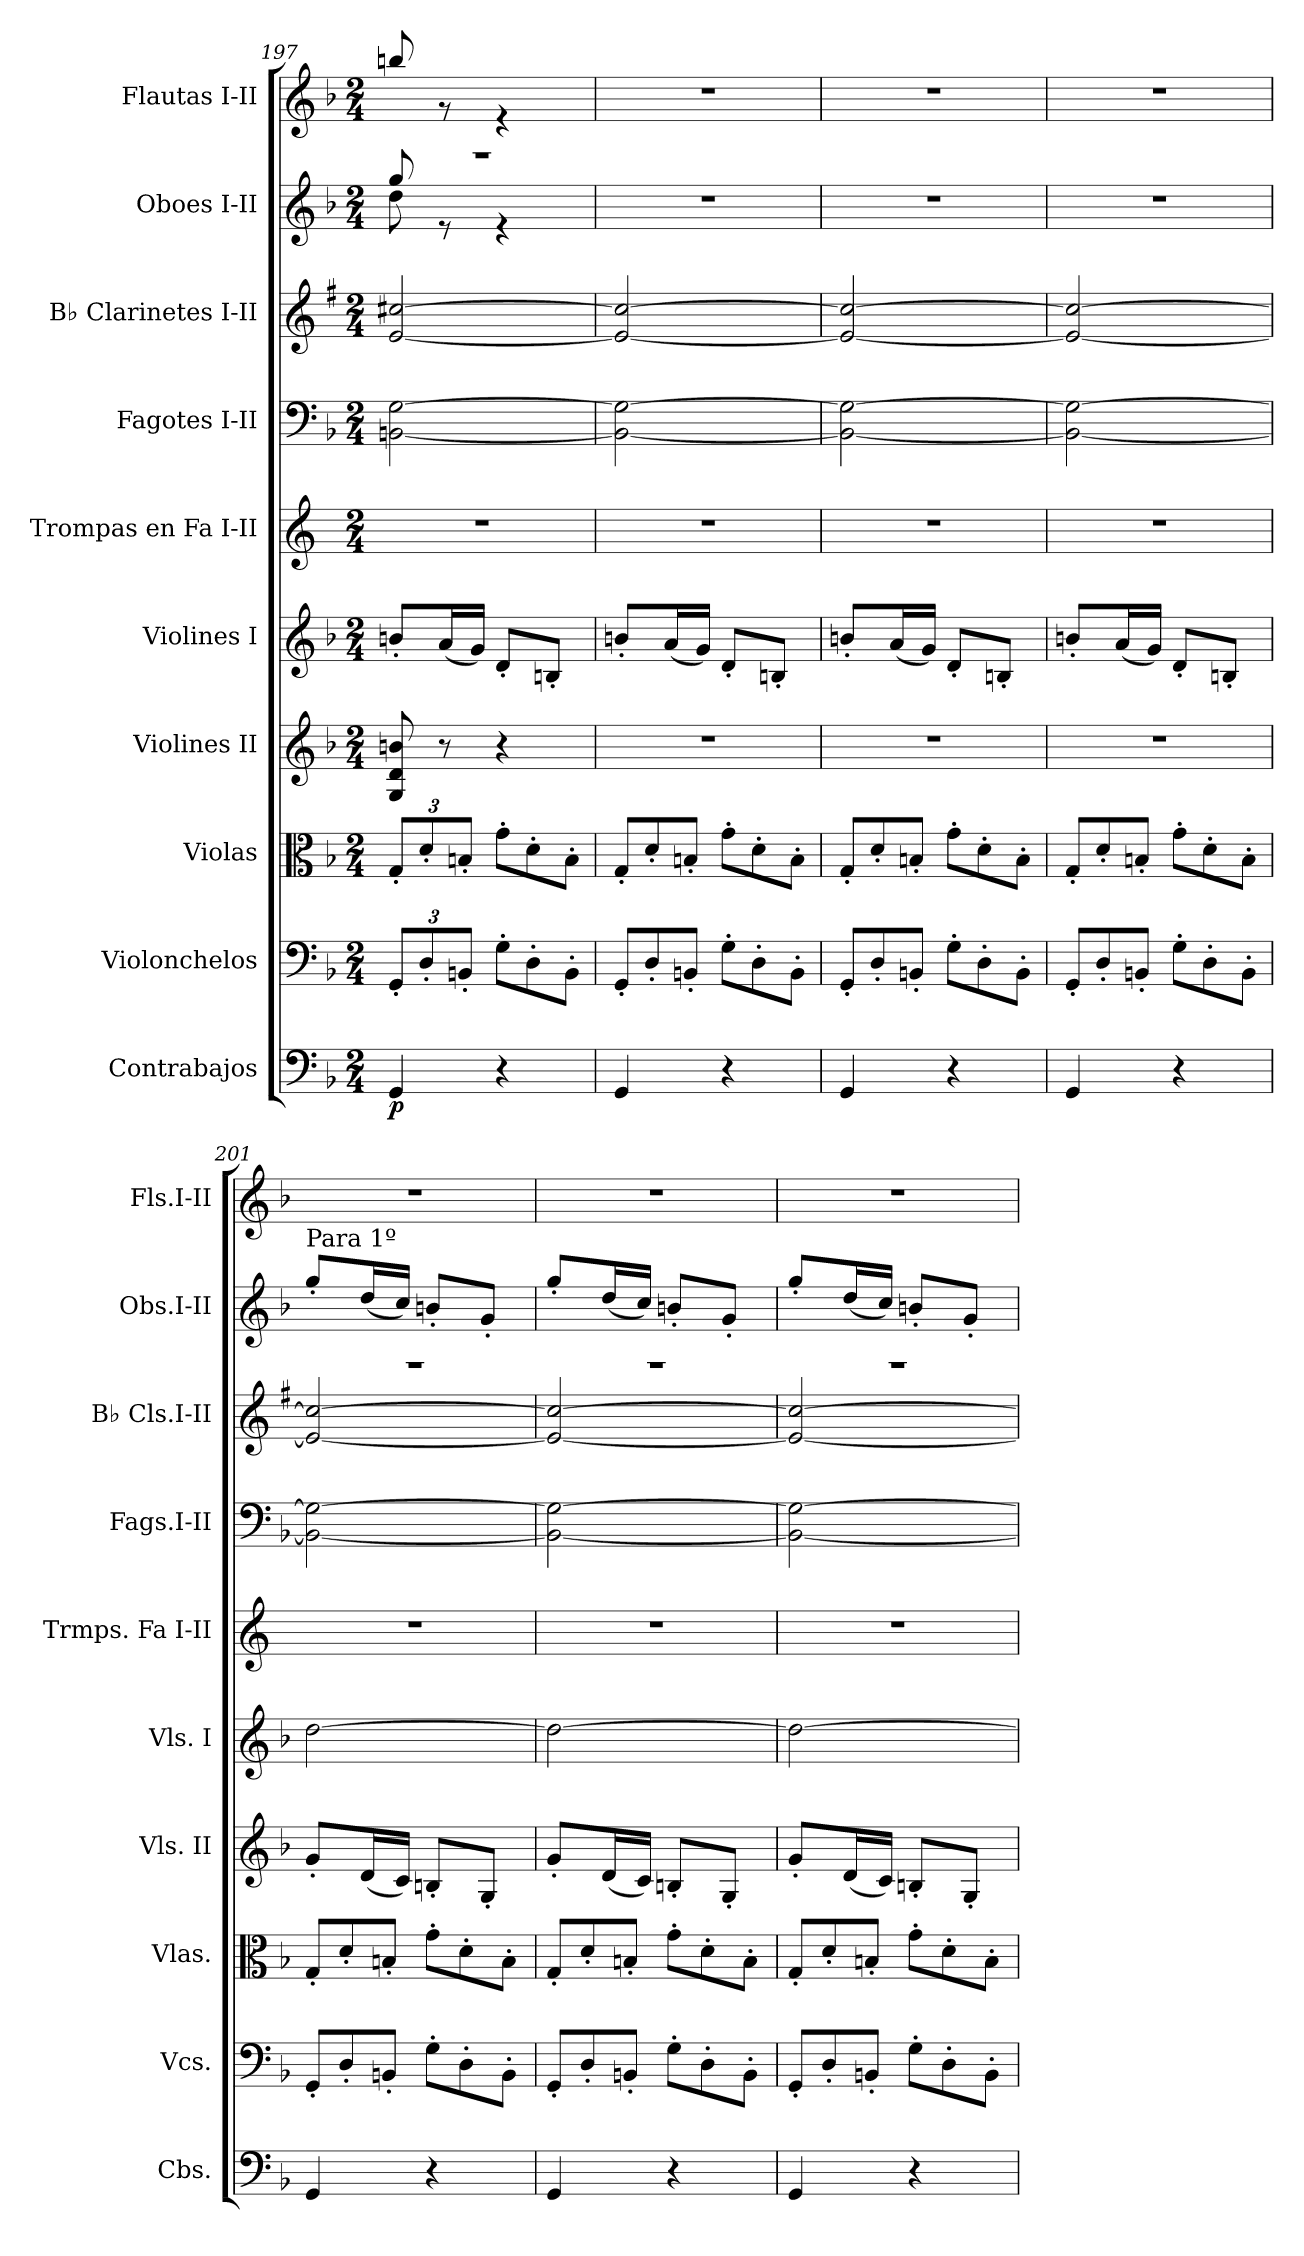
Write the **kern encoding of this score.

**kern	**dynam	**kern	**kern	**kern	**kern	**kern	**kern	**kern	**kern	**kern
*part10	*part10	*part9	*part8	*part7	*part6	*part5	*part4	*part3	*part2	*part1
*staff10	*staff10	*staff9	*staff8	*staff7	*staff6	*staff5	*staff4	*staff3	*staff2	*staff1
*I"Contrabajos	*	*I"Violonchelos	*I"Violas	*I"Violines II	*I"Violines I	*I"Trompas en Fa I-II	*I"Fagotes I-II	*I"B♭ Clarinetes I-II	*I"Oboes I-II	*I"Flautas I-II
*I'Cbs.	*	*I'Vcs.	*I'Vlas.	*I'Vls. II	*I'Vls. I	*I'Trmps. Fa I-II	*I'Fags.I-II	*I'B♭ Cls.I-II	*I'Obs.I-II	*I'Fls.I-II
!!LO:PB:g=z
*clefF4	*	*clefF4	*clefC3	*clefG2	*clefG2	*clefG2	*clefF4	*clefG2	*clefG2	*clefG2
*ITrd7c12	*	*	*	*	*	*ITrd4c7	*	*ITrd1c2	*	*
*k[b-]	*	*k[b-]	*k[b-]	*k[b-]	*k[b-]	*k[b-]	*k[b-]	*k[b-]	*k[b-]	*k[b-]
*M2/4	*	*M2/4	*M2/4	*M2/4	*M2/4	*M2/4	*M2/4	*M2/4	*M2/4	*M2/4
*	*	*Xbrackettup	*Xbrackettup	*	*	*	*	*	*	*
=197	=197	=197	=197	=197	=197	=197	=197	=197	=197	=197
*	*	*	*	*	*	*	*	*	*^	*^
!	!LO:DY:b	!	!	!	!	!	!	!	!	!	!	!
4GGG/	p	12GG'/L	12G'/L	8G/ 8d/ 8bn/	8bn'/L	2r	[2BBn\ [2G\	[2d/ [2bn/	8gg/	8dd\	2rF	8bbn/
.	.	12D'/	12d'/	.	.	.	.	.	.	.	.	.
.	.	.	.	8r	(16a/L	.	.	.	8re	4.ryy	.	8r
.	.	12BBn'/J	12Bn'/J	.	.	.	.	.	.	.	.	.
.	.	.	.	.	16g/JJ)	.	.	.	.	.	.	.
*	*	*Xtuplet	*Xtuplet	*	*	*	*	*	*	*	*	*
4r	.	12G'\L	12g'\L	4r	8d'/L	.	.	.	4re	.	.	4r
.	.	12D'\	12d'\	.	.	.	.	.	.	.	.	.
.	.	.	.	.	8Bn'/J	.	.	.	.	.	.	.
.	.	12BB'\J	12B'\J	.	.	.	.	.	.	.	.	.
*	*	*	*	*	*	*	*	*	*v	*v	*	*
*	*	*	*	*	*	*	*	*	*	*v	*v
=198	=198	=198	=198	=198	=198	=198	=198	=198	=198	=198
4GGG/	.	12GG'/L	12G'/L	2r	8bn'/L	2r	2BB\_ 2G\_	2d/_ 2b/_	2r	2r
.	.	12D'/	12d'/	.	.	.	.	.	.	.
.	.	.	.	.	(16a/L	.	.	.	.	.
.	.	12BBn'/J	12Bn'/J	.	.	.	.	.	.	.
.	.	.	.	.	16g/JJ)	.	.	.	.	.
4r	.	12G'\L	12g'\L	.	8d'/L	.	.	.	.	.
.	.	12D'\	12d'\	.	.	.	.	.	.	.
.	.	.	.	.	8Bn'/J	.	.	.	.	.
.	.	12BB'\J	12B'\J	.	.	.	.	.	.	.
=199	=199	=199	=199	=199	=199	=199	=199	=199	=199	=199
4GGG/	.	12GG'/L	12G'/L	2r	8bn'/L	2r	2BB\_ 2G\_	2d/_ 2b/_	2r	2r
.	.	12D'/	12d'/	.	.	.	.	.	.	.
.	.	.	.	.	(16a/L	.	.	.	.	.
.	.	12BBn'/J	12Bn'/J	.	.	.	.	.	.	.
.	.	.	.	.	16g/JJ)	.	.	.	.	.
4r	.	12G'\L	12g'\L	.	8d'/L	.	.	.	.	.
.	.	12D'\	12d'\	.	.	.	.	.	.	.
.	.	.	.	.	8Bn'/J	.	.	.	.	.
.	.	12BB'\J	12B'\J	.	.	.	.	.	.	.
=200	=200	=200	=200	=200	=200	=200	=200	=200	=200	=200
4GGG/	.	12GG'/L	12G'/L	2r	8bn'/L	2r	2BB\_ 2G\_	2d/_ 2b/_	2r	2r
.	.	12D'/	12d'/	.	.	.	.	.	.	.
.	.	.	.	.	(16a/L	.	.	.	.	.
.	.	12BBn'/J	12Bn'/J	.	.	.	.	.	.	.
.	.	.	.	.	16g/JJ)	.	.	.	.	.
4r	.	12G'\L	12g'\L	.	8d'/L	.	.	.	.	.
.	.	12D'\	12d'\	.	.	.	.	.	.	.
.	.	.	.	.	8Bn'/J	.	.	.	.	.
.	.	12BB'\J	12B'\J	.	.	.	.	.	.	.
!!LO:PB:g=z
=201	=201	=201	=201	=201	=201	=201	=201	=201	=201	=201
*	*	*	*	*	*	*	*	*	*^	*
!	!	!	!	!	!	!	!	!	!LO:TX:a:t=Para 1º	!	!
4GGG/	.	12GG'/L	12G'/L	8g'/L	[2dd\	2r	2BB\_ 2G\_	2d/_ 2b/_	2rF	8gg'/L	2r
.	.	12D'/	12d'/	.	.	.	.	.	.	.	.
.	.	.	.	(16d/L	.	.	.	.	.	(16dd/L	.
.	.	12BBn'/J	12Bn'/J	.	.	.	.	.	.	.	.
.	.	.	.	16c/JJ)	.	.	.	.	.	16cc/JJ)	.
4r	.	12G'\L	12g'\L	8Bn'/L	.	.	.	.	.	8bn'/L	.
.	.	12D'\	12d'\	.	.	.	.	.	.	.	.
.	.	.	.	8G'/J	.	.	.	.	.	8g'/J	.
.	.	12BB'\J	12B'\J	.	.	.	.	.	.	.	.
=202	=202	=202	=202	=202	=202	=202	=202	=202	=202	=202	=202
4GGG/	.	12GG'/L	12G'/L	8g'/L	2dd\_	2r	2BB\_ 2G\_	2d/_ 2b/_	2rF	8gg'/L	2r
.	.	12D'/	12d'/	.	.	.	.	.	.	.	.
.	.	.	.	(16d/L	.	.	.	.	.	(16dd/L	.
.	.	12BBn'/J	12Bn'/J	.	.	.	.	.	.	.	.
.	.	.	.	16c/JJ)	.	.	.	.	.	16cc/JJ)	.
4r	.	12G'\L	12g'\L	8Bn'/L	.	.	.	.	.	8bn'/L	.
.	.	12D'\	12d'\	.	.	.	.	.	.	.	.
.	.	.	.	8G'/J	.	.	.	.	.	8g'/J	.
.	.	12BB'\J	12B'\J	.	.	.	.	.	.	.	.
=203	=203	=203	=203	=203	=203	=203	=203	=203	=203	=203	=203
4GGG/	.	12GG'/L	12G'/L	8g'/L	2dd\_	2r	2BB\_ 2G\_	2d/_ 2b/_	2rF	8gg'/L	2r
.	.	12D'/	12d'/	.	.	.	.	.	.	.	.
.	.	.	.	(16d/L	.	.	.	.	.	(16dd/L	.
.	.	12BBn'/J	12Bn'/J	.	.	.	.	.	.	.	.
.	.	.	.	16c/JJ)	.	.	.	.	.	16cc/JJ)	.
4r	.	12G'\L	12g'\L	8Bn'/L	.	.	.	.	.	8bn'/L	.
.	.	12D'\	12d'\	.	.	.	.	.	.	.	.
.	.	.	.	8G'/J	.	.	.	.	.	8g'/J	.
.	.	12BB'\J	12B'\J	.	.	.	.	.	.	.	.
*	*	*	*	*	*	*	*	*	*v	*v	*
=	=	=	=	=	=	=	=	=	=	=
*-	*-	*-	*-	*-	*-	*-	*-	*-	*-	*-
